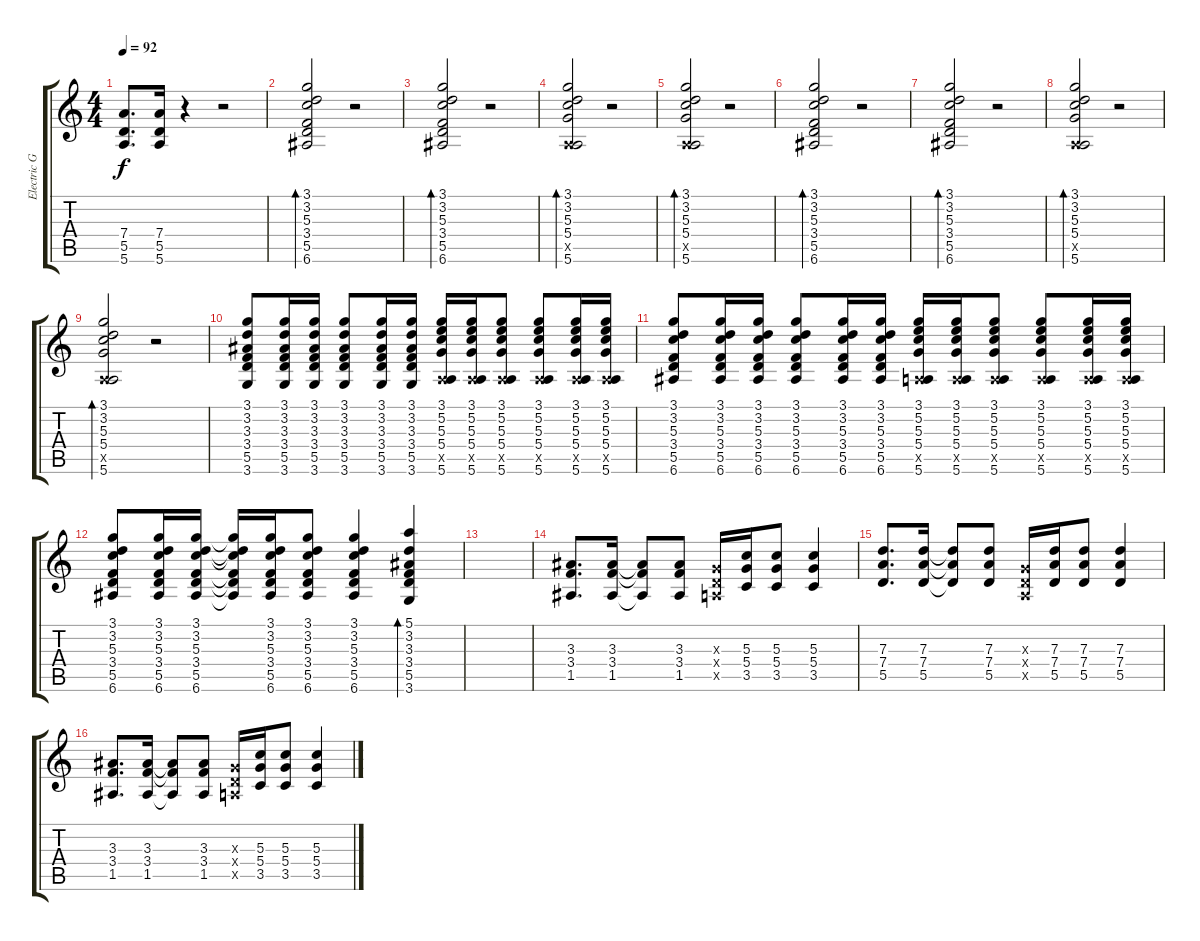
\track ("Electric Guitar" "Electric G") {instrument overdrivenguitar}
\staff {score tabs}
\tuning (E4 B3 G3 D3 A2 E2) {hide}
\ts (4 4)
\tempo 92
\clef g2
\ks c
(7.4 5.5 5.6).8{d dy f} (7.4 5.5 5.6).16 r.4 r.2 |
(3.1 3.2 5.3 3.4 5.5 6.6).2{bd 120 instrument acousticguitarsteel} r.2 |
(3.1 3.2 5.3 3.4 5.5 6.6).2{bd 120} r.2 |
(3.1 3.2 5.3 5.4 0.5{x} 5.6).2{bd 120} r.2 |
(3.1 3.2 5.3 5.4 0.5{x} 5.6).2{bd 120} r.2 |
(3.1 3.2 5.3 3.4 5.5 6.6).2{bd 120 instrument acousticguitarsteel} r.2 |
(3.1 3.2 5.3 3.4 5.5 6.6).2{bd 120} r.2 |
(3.1 3.2 5.3 5.4 0.5{x} 5.6).2{bd 120} r.2 |
(3.1 3.2 5.3 5.4 0.5{x} 5.6).2{bd 120} r.2 |
(3.1 3.2 3.3 3.4 5.5 3.6).8 (3.1 3.2 3.3 3.4 5.5 3.6).16 (3.1 3.2 3.3 3.4 5.5 3.6).16 (3.1 3.2 3.3 3.4 5.5 3.6).8 (3.1 3.2 3.3 3.4 5.5 3.6).16 (3.1 3.2 3.3 3.4 5.5 3.6).16 (3.1 5.2 5.3 5.4 0.5{x} 5.6).16 (3.1 5.2 5.3 5.4 0.5{x} 5.6).16 (3.1 5.2 5.3 5.4 0.5{x} 5.6).8 (3.1 5.2 5.3 5.4 0.5{x} 5.6).8 (3.1 5.2 5.3 5.4 0.5{x} 5.6).16 (3.1 5.2 5.3 5.4 0.5{x} 5.6).16 |
(3.1 3.2 5.3 3.4 5.5 6.6).8 (3.1 3.2 5.3 3.4 5.5 6.6).16 (3.1 3.2 5.3 3.4 5.5 6.6).16 (3.1 3.2 5.3 3.4 5.5 6.6).8 (3.1 3.2 5.3 3.4 5.5 6.6).16 (3.1 3.2 5.3 3.4 5.5 6.6).16 (3.1 5.2 5.3 5.4 0.5{x} 5.6).16 (3.1 5.2 5.3 5.4 0.5{x} 5.6).16 (3.1 5.2 5.3 5.4 0.5{x} 5.6).8 (3.1 5.2 5.3 5.4 0.5{x} 5.6).8 (3.1 5.2 5.3 5.4 0.5{x} 5.6).16 (3.1 5.2 5.3 5.4 0.5{x} 5.6).16 |
(3.1 3.2 5.3 3.4 5.5 6.6).8 (3.1 3.2 5.3 3.4 5.5 6.6).16 (3.1 3.2 5.3 3.4 5.5 6.6).16 (3.1{t} 3.2{t} 5.3{t} 3.4{t} 5.5{t} 6.6{t}).16 (3.1 3.2 5.3 3.4 5.5 6.6).16 (3.1 3.2 5.3 3.4 5.5 6.6).8 (3.1 3.2 5.3 3.4 5.5 6.6).4 (5.1 3.2 3.3 3.4 5.5 3.6).4{bd 60} |
|
(3.3 3.4 1.5).8{d} (3.3 3.4 1.5).16 (3.3{t} 3.4{t} 1.5{t}).8 (3.3 3.4 1.5).8 (0.3{x} 0.4{x} 0.5{x}).16 (5.3 5.4 3.5).16 (5.3 5.4 3.5).8 (5.3 5.4 3.5).4 |
(7.3 7.4 5.5).8{d} (7.3 7.4 5.5).16 (7.3{t} 7.4{t} 5.5{t}).8 (7.3 7.4 5.5).8 (0.3{x} 0.4{x} 0.5{x}).16 (7.3 7.4 5.5).16 (7.3 7.4 5.5).8 (7.3 7.4 5.5).4 |
(3.3 3.4 1.5).8{d} (3.3 3.4 1.5).16 (3.3{t} 3.4{t} 1.5{t}).8 (3.3 3.4 1.5).8 (0.3{x} 0.4{x} 0.5{x}).16 (5.3 5.4 3.5).16 (5.3 5.4 3.5).8 (5.3 5.4 3.5).4
